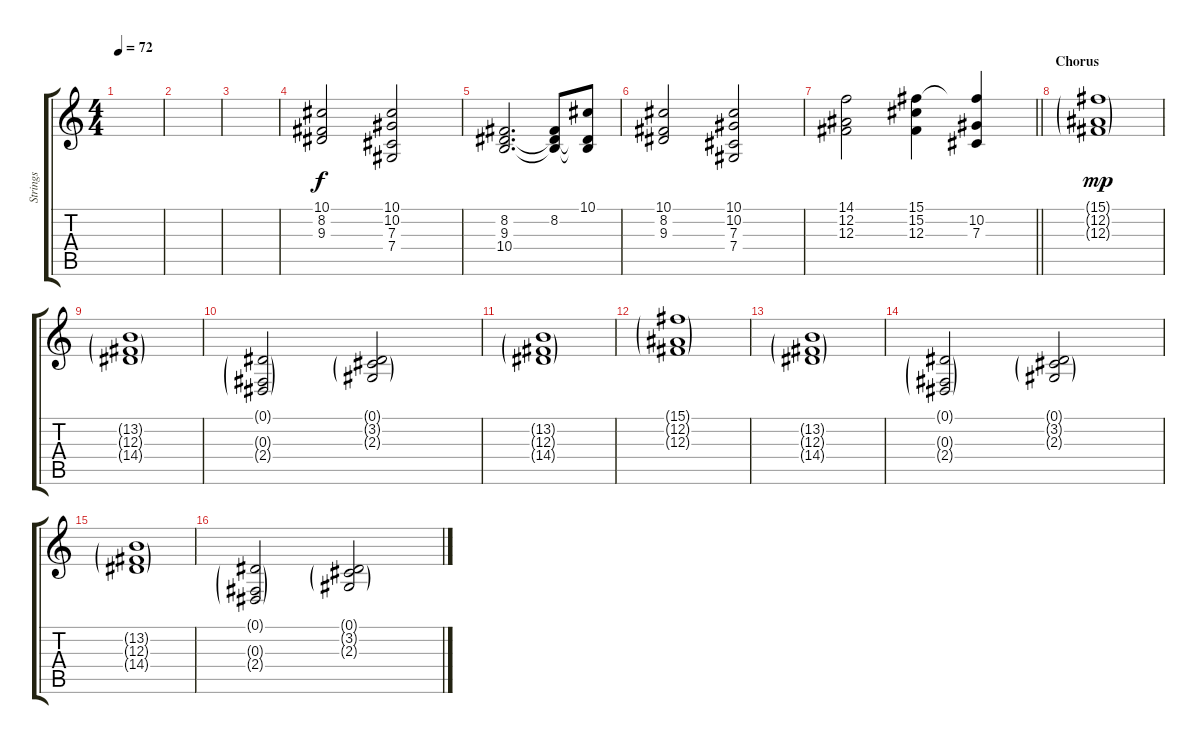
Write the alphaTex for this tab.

\track ("Strings" "Strings") {instrument stringensemble1}
\staff {score tabs}
\tuning (Eb4 Bb3 Gb3 Db3 Ab2 Eb2) {hide}
\ts (4 4)
\tempo 72
\clef g2
\ks c
|
|
|
(10.1 8.2 9.3).2{dy f} (10.1 10.2 7.3 7.4).2 |
(8.2 9.3 10.4).2{d} (8.2 9.3{t} 10.4{t}).8 (10.1 9.3{t} 10.4{t}).8 |
(10.1 8.2 9.3).2 (10.1 10.2 7.3 7.4).2 |
\barLineRight lightlight
(14.1 12.2 12.3).2 (15.1 15.2 12.3).4 (15.1{t} 10.2 7.3).4 |
\section ("" "Chorus")
(15.1{g} 12.2{g} 12.3{g}).1{dy mp} |
(13.2{g} 12.3{g} 14.4{g}).1 |
(0.1{g} 0.3{g} 2.4{g}).2 (0.1{g} 3.2{g} 2.3{g}).2 |
(13.2{g} 12.3{g} 14.4{g}).1 |
(15.1{g} 12.2{g} 12.3{g}).1 |
(13.2{g} 12.3{g} 14.4{g}).1 |
(0.1{g} 0.3{g} 2.4{g}).2 (0.1{g} 3.2{g} 2.3{g}).2 |
(13.2{g} 12.3{g} 14.4{g}).1 |
(0.1{g} 0.3{g} 2.4{g}).2 (0.1{g} 3.2{g} 2.3{g}).2
